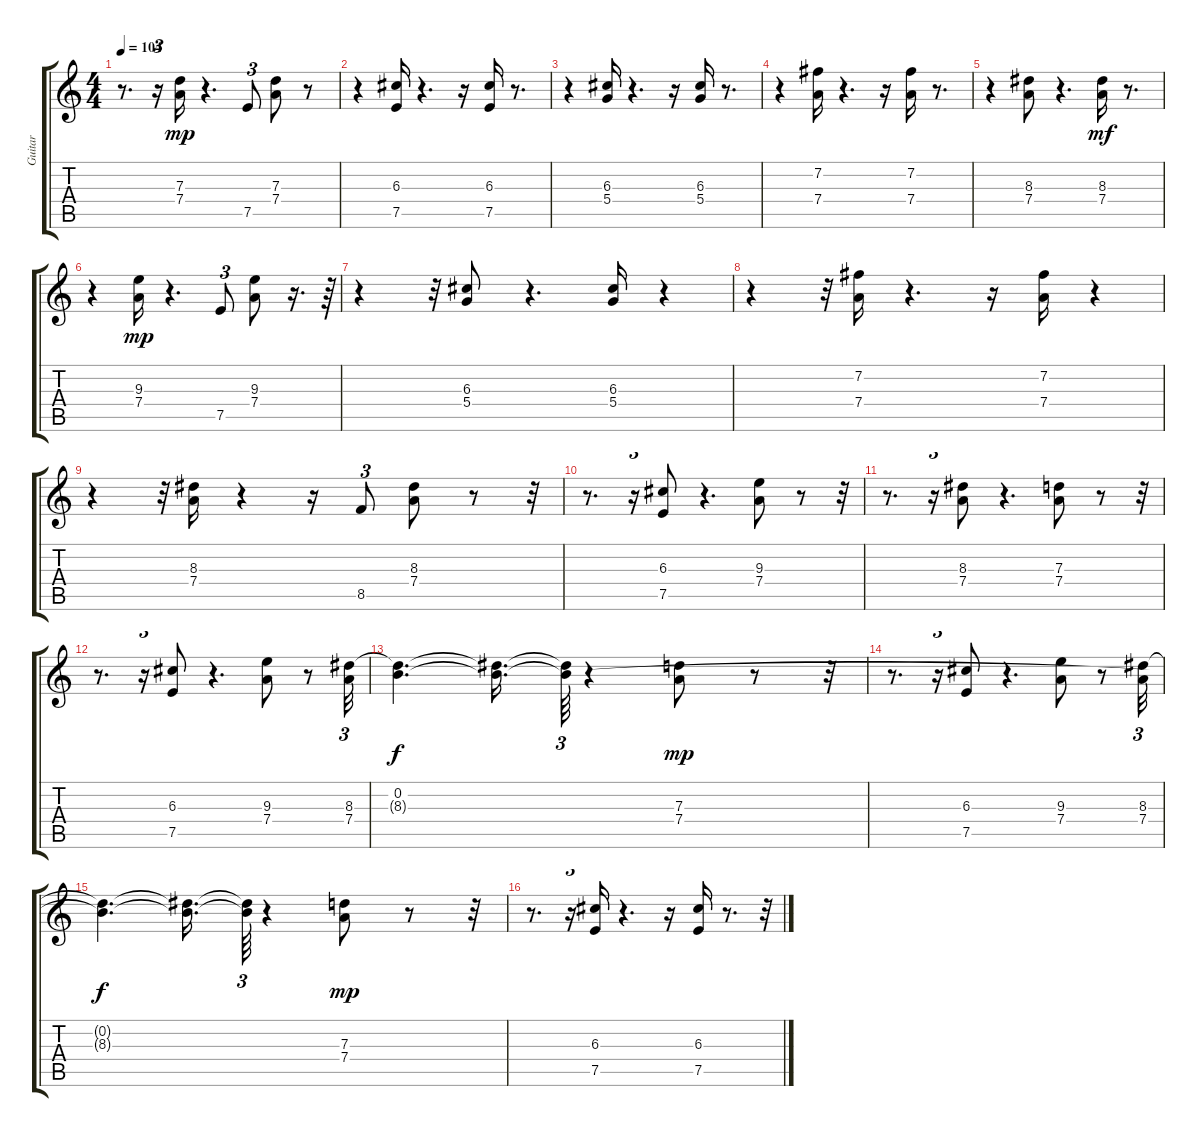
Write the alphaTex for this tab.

\track ("Guitar  " "Guitar  ") {instrument electricguitarjazz}
\staff {score tabs}
\tuning (E4 B3 G3 D3 A2 E2) {hide}
\ts (4 4)
\tempo 104
\clef g2
\ks c
r.8{d dy mp} r.16{tu (3 2)} (7.3 7.4).16 r.4{d} 7.5.8{tu (3 2)} (7.3 7.4).8 r.8 |
r.4 (6.3 7.5).16 r.4{d} r.16 (6.3 7.5).16 r.8{d} |
r.4 (6.3 5.4).16 r.4{d} r.16 (6.3 5.4).16 r.8{d} |
r.4 (7.2 7.4).16 r.4{d} r.16 (7.2 7.4).16 r.8{d} |
r.4 (8.3 7.4).8 r.4{d} (8.3 7.4).16{dy mf} r.8{d} |
r.4 (9.3 7.4).16{dy mp} r.4{d} 7.5.8{tu (3 2)} (9.3 7.4).8 r.16{d} r.64{tu (3 2)} |
r.4 r.32{tu (3 2)} (6.3 5.4).8 r.4{d} (6.3 5.4).16 r.4{tu (3 2)} |
r.4 r.32{tu (3 2)} (7.2 7.4).16 r.4{d} r.16 (7.2 7.4).16 r.4{tu (3 2)} |
r.4 r.32{tu (3 2)} (8.3 7.4).16 r.4 r.16 8.5.8{tu (3 2)} (8.3 7.4).8 r.8 r.32{tu (3 2)} |
r.8{d} r.16{tu (3 2)} (6.3 7.5).8 r.4{d} (9.3 7.4).8 r.8 r.32{tu (3 2)} |
r.8{d} r.16{tu (3 2)} (8.3 7.4).8 r.4{d} (7.3 7.4).8 r.8 r.32{tu (3 2)} |
r.8{d} r.16{tu (3 2)} (6.3 7.5).8 r.4{d} (9.3 7.4).8 r.8 (8.3 7.4).32{tu (3 2)} |
(0.2 8.3{t}).4{d dy f} (0.2{t} 8.3{t}).16{d} (0.2{t} 8.3{t}).64{tu (3 2)} r.4 (7.3 7.4).8{dy mp} r.8 r.32{tu (3 2)} |
r.8{d} r.16{tu (3 2)} (6.3 7.5).8 r.4{d} (9.3 7.4).8 r.8 (8.3 7.4).32{tu (3 2)} |
(0.2{t} 8.3{t}).4{d dy f} (0.2{t} 8.3{t}).16{d} (0.2{t} 8.3{t}).64{tu (3 2)} r.4 (7.3 7.4).8{dy mp} r.8 r.32{tu (3 2)} |
r.8{d} r.16{tu (3 2)} (6.3 7.5).16 r.4{d} r.16 (6.3 7.5).16 r.8{d} r.32{tu (3 2)}
